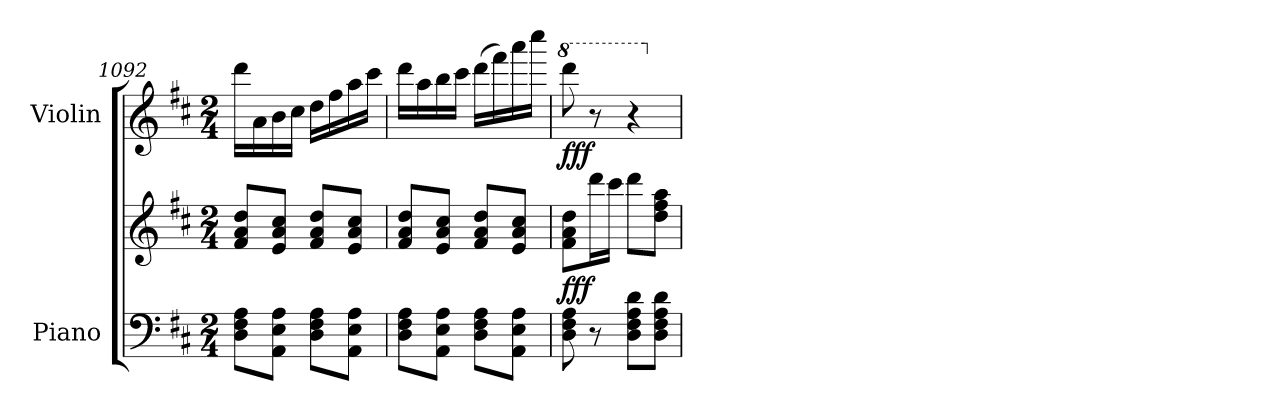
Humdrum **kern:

**kern	**kern	**dynam	**kern	**dynam
*part2	*part2	*part2	*part1	*part1
*staff3	*staff2	*staff2/3	*staff1	*staff1
*I"Piano	*	*	*I"Violin	*
*I'Pno.	*	*	*I'Vln.	*
!!LO:LB:g=z
*clefF4	*clefG2	*	*clefG2	*
*k[f#c#]	*k[f#c#]	*	*k[f#c#]	*
*M2/4	*M2/4	*	*M2/4	*
=1092	=1092	=1092	=1092	=1092
8D\ 8F#\ 8A\L	8f#/ 8a/ 8dd/L	.	16ddd\LL	.
.	.	.	16a\	.
8AA\ 8E\ 8A\J	8e/ 8a/ 8cc#/J	.	16b\	.
.	.	.	16cc#\JJ	.
8D\ 8F#\ 8A\L	8f#/ 8a/ 8dd/L	.	16dd\LL	.
.	.	.	16ff#\	.
8AA\ 8E\ 8A\J	8e/ 8a/ 8cc#/J	.	16aa\	.
.	.	.	16ccc#\JJ	.
=1093	=1093	=1093	=1093	=1093
8D\ 8F#\ 8A\L	8f#/ 8a/ 8dd/L	.	16ddd\LL	.
.	.	.	16aa\	.
8AA\ 8E\ 8A\J	8e/ 8a/ 8cc#/J	.	16bb\	.
.	.	.	16ccc#\JJ	.
8D\ 8F#\ 8A\L	8f#/ 8a/ 8dd/L	.	(16ddd\LL	.
.	.	.	16fff#\)	.
8AA\ 8E\ 8A\J	8e/ 8a/ 8cc#/J	.	16aaa\	.
.	.	.	16cccc#\JJ	.
=1094	=1094	=1094	=1094	=1094
*	*	*	*8va	*
!	!	!LO:DY:b	!	!
!	!	!LO:DY:n=1:b	!	!LO:DY:b
8D\ 8F#\ 8A\	8f#\ 8a\ 8dd\L	f ff	8dddd\	fff
8r	16ddd\L	.	8r	.
.	16ccc#\JJ	.	.	.
8D\ 8F#\ 8A\ 8d\L	8ddd\L	.	4r	.
8D\ 8F#\ 8A\ 8d\J	8dd\ 8ff#\ 8aa\J	.	.	.
*	*	*	*X8va	*
=	=	=	=	=
*-	*-	*-	*-	*-
